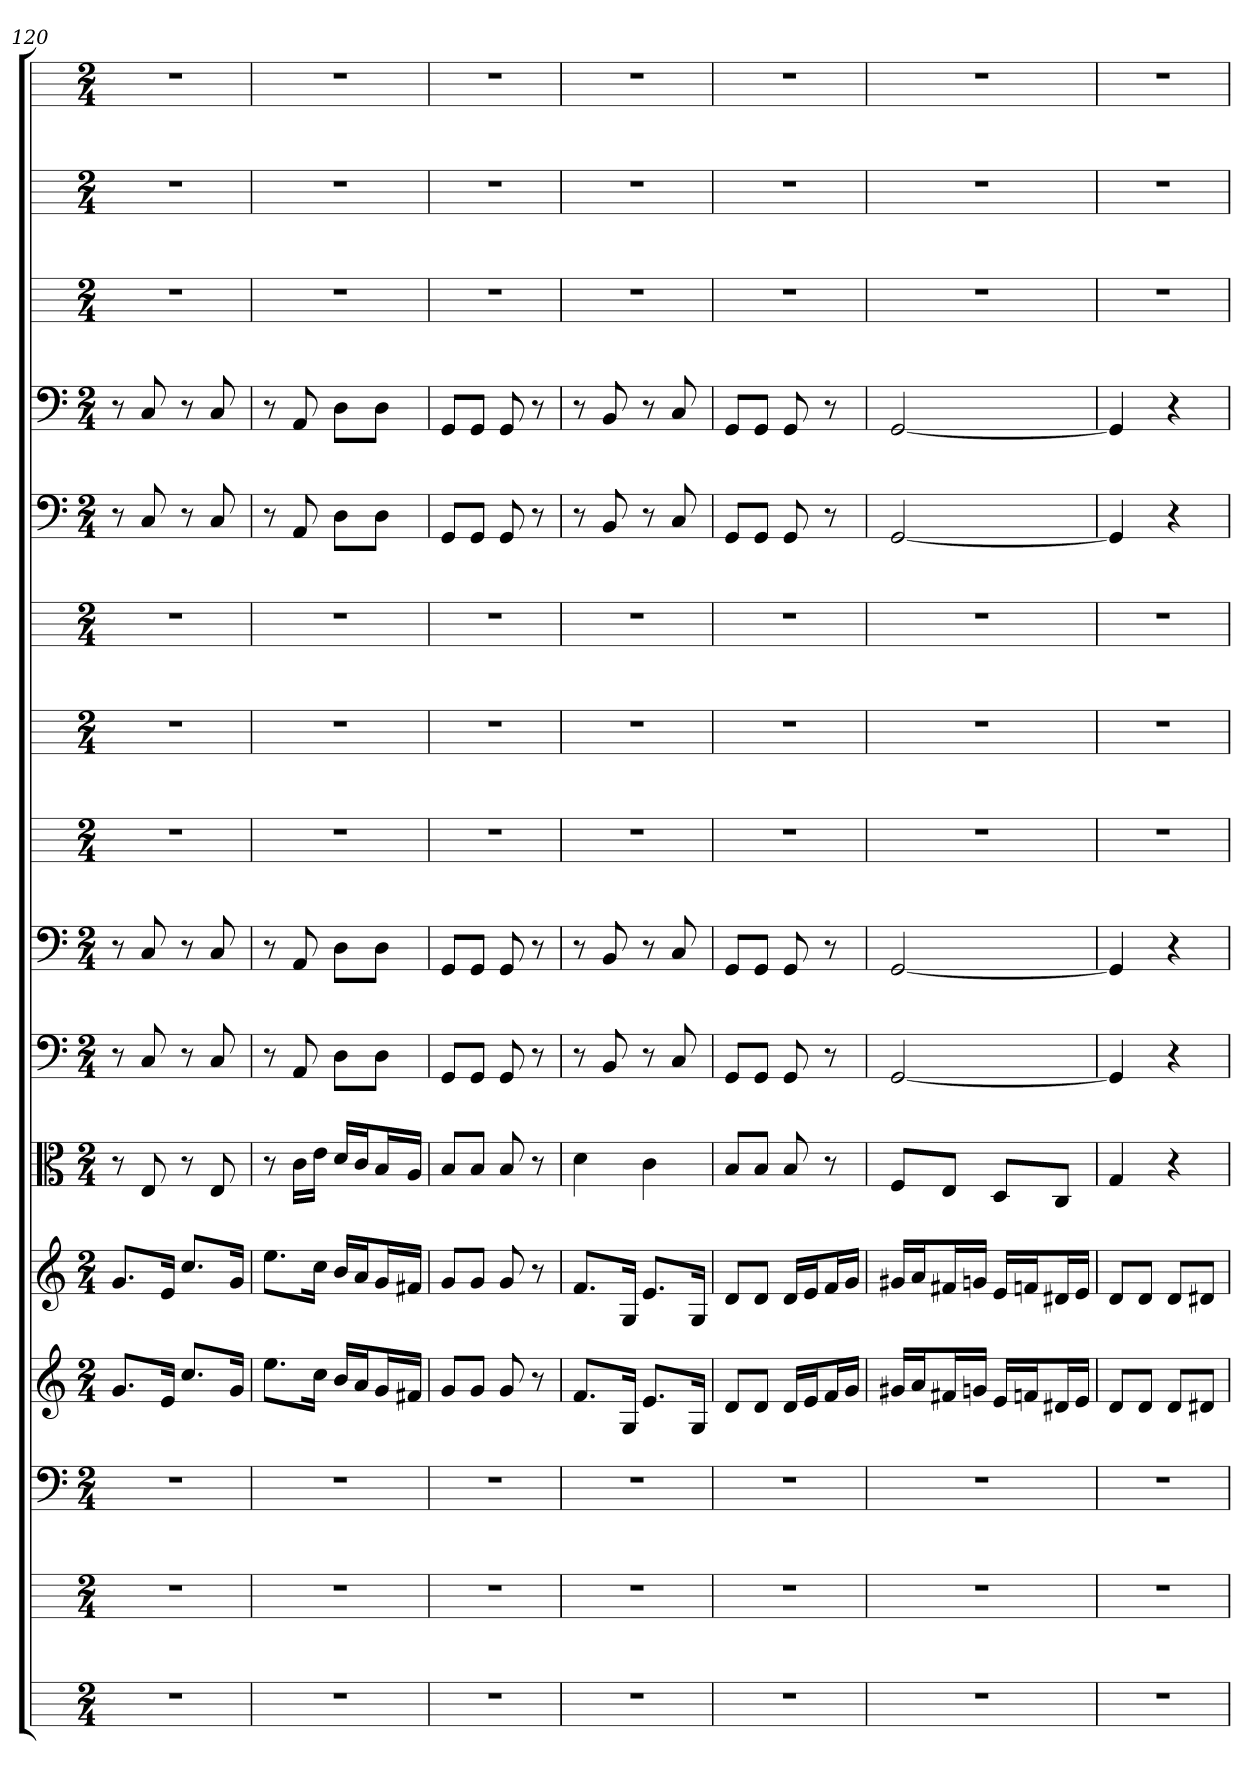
**kern	**kern	**kern	**kern	**kern	**kern	**kern	**kern	**kern	**kern	**kern	**kern	**kern	**kern	**kern	**kern
*part16	*part15	*part14	*part13	*part12	*part11	*part10	*part9	*part8	*part7	*part6	*part5	*part4	*part3	*part2	*part1
*staff16	*staff15	*staff14	*staff13	*staff12	*staff11	*staff10	*staff9	*staff8	*staff7	*staff6	*staff5	*staff4	*staff3	*staff2	*staff1
*	*	*clefF4	*	*	*clefC3	*clefF4	*clefF4	*	*	*	*clefF4	*clefF4	*	*	*
*k[]	*k[]	*k[]	*k[]	*k[]	*k[]	*k[]	*k[]	*k[]	*k[]	*k[]	*k[]	*k[]	*k[]	*k[]	*k[]
*C:	*C:	*C:	*C:	*C:	*C:	*C:	*C:	*C:	*C:	*C:	*C:	*C:	*C:	*C:	*C:
*M2/4	*M2/4	*M2/4	*M2/4	*M2/4	*M2/4	*M2/4	*M2/4	*M2/4	*M2/4	*M2/4	*M2/4	*M2/4	*M2/4	*M2/4	*M2/4
=120	=120	=120	=120	=120	=120	=120	=120	=120	=120	=120	=120	=120	=120	=120	=120
2r	2r	2r	8.gL	8.gL	8r	8r	8r	2r	2r	2r	8r	8r	2r	2r	2r
.	.	.	.	.	8E	8C	8C	.	.	.	8C	8C	.	.	.
.	.	.	16eJk	16eJk	.	.	.	.	.	.	.	.	.	.	.
.	.	.	8.ccL	8.ccL	8r	8r	8r	.	.	.	8r	8r	.	.	.
.	.	.	.	.	8E	8C	8C	.	.	.	8C	8C	.	.	.
.	.	.	16gJk	16gJk	.	.	.	.	.	.	.	.	.	.	.
=121	=121	=121	=121	=121	=121	=121	=121	=121	=121	=121	=121	=121	=121	=121	=121
2r	2r	2r	8.eeL	8.eeL	8r	8r	8r	2r	2r	2r	8r	8r	2r	2r	2r
.	.	.	.	.	16c\LL	8AA	8AA	.	.	.	8AA	8AA	.	.	.
.	.	.	16ccJk	16ccJk	16e\JJ	.	.	.	.	.	.	.	.	.	.
.	.	.	16bLL	16bLL	16d/LL	8D\L	8D\L	.	.	.	8D\L	8D\L	.	.	.
.	.	.	16aJ	16aJ	16c/J	.	.	.	.	.	.	.	.	.	.
.	.	.	16gL	16gL	16B/L	8D\J	8D\J	.	.	.	8D\J	8D\J	.	.	.
.	.	.	16f#XJJ	16f#XJJ	16A/JJ	.	.	.	.	.	.	.	.	.	.
=122	=122	=122	=122	=122	=122	=122	=122	=122	=122	=122	=122	=122	=122	=122	=122
2r	2r	2r	8gL	8gL	8B/L	8GG/L	8GG/L	2r	2r	2r	8GG/L	8GG/L	2r	2r	2r
.	.	.	8gJ	8gJ	8B/J	8GG/J	8GG/J	.	.	.	8GG/J	8GG/J	.	.	.
.	.	.	8g	8g	8B	8GG	8GG	.	.	.	8GG	8GG	.	.	.
.	.	.	8r	8r	8r	8r	8r	.	.	.	8r	8r	.	.	.
=123	=123	=123	=123	=123	=123	=123	=123	=123	=123	=123	=123	=123	=123	=123	=123
2r	2r	2r	8.fL	8.fL	4d	8r	8r	2r	2r	2r	8r	8r	2r	2r	2r
.	.	.	.	.	.	8BB	8BB	.	.	.	8BB	8BB	.	.	.
.	.	.	16GJk	16GJk	.	.	.	.	.	.	.	.	.	.	.
.	.	.	8.eL	8.eL	4c	8r	8r	.	.	.	8r	8r	.	.	.
.	.	.	.	.	.	8C	8C	.	.	.	8C	8C	.	.	.
.	.	.	16GJk	16GJk	.	.	.	.	.	.	.	.	.	.	.
=124	=124	=124	=124	=124	=124	=124	=124	=124	=124	=124	=124	=124	=124	=124	=124
2r	2r	2r	8dL	8dL	8B/L	8GG/L	8GG/L	2r	2r	2r	8GG/L	8GG/L	2r	2r	2r
.	.	.	8dJ	8dJ	8B/J	8GG/J	8GG/J	.	.	.	8GG/J	8GG/J	.	.	.
.	.	.	16dLL	16dLL	8B	8GG	8GG	.	.	.	8GG	8GG	.	.	.
.	.	.	16eJ	16eJ	.	.	.	.	.	.	.	.	.	.	.
.	.	.	16fL	16fL	8r	8r	8r	.	.	.	8r	8r	.	.	.
.	.	.	16gJJ	16gJJ	.	.	.	.	.	.	.	.	.	.	.
=125	=125	=125	=125	=125	=125	=125	=125	=125	=125	=125	=125	=125	=125	=125	=125
2r	2r	2r	16g#XLL	16g#XLL	8F/L	[2GG	[2GG	2r	2r	2r	[2GG	[2GG	2r	2r	2r
.	.	.	16aJ	16aJ	.	.	.	.	.	.	.	.	.	.	.
.	.	.	16f#XL	16f#XL	8E/J	.	.	.	.	.	.	.	.	.	.
.	.	.	16gnJJ	16gnJJ	.	.	.	.	.	.	.	.	.	.	.
.	.	.	16eLL	16eLL	8D/L	.	.	.	.	.	.	.	.	.	.
.	.	.	16fnJ	16fnJ	.	.	.	.	.	.	.	.	.	.	.
.	.	.	16d#XL	16d#XL	8C/J	.	.	.	.	.	.	.	.	.	.
.	.	.	16eJJ	16eJJ	.	.	.	.	.	.	.	.	.	.	.
=126	=126	=126	=126	=126	=126	=126	=126	=126	=126	=126	=126	=126	=126	=126	=126
2r	2r	2r	8dL	8dL	4G	4GG]	4GG]	2r	2r	2r	4GG]	4GG]	2r	2r	2r
.	.	.	8dJ	8dJ	.	.	.	.	.	.	.	.	.	.	.
.	.	.	8dL	8dL	4r	4r	4r	.	.	.	4r	4r	.	.	.
.	.	.	8d#XJ	8d#XJ	.	.	.	.	.	.	.	.	.	.	.
=	=	=	=	=	=	=	=	=	=	=	=	=	=	=	=
*-	*-	*-	*-	*-	*-	*-	*-	*-	*-	*-	*-	*-	*-	*-	*-
